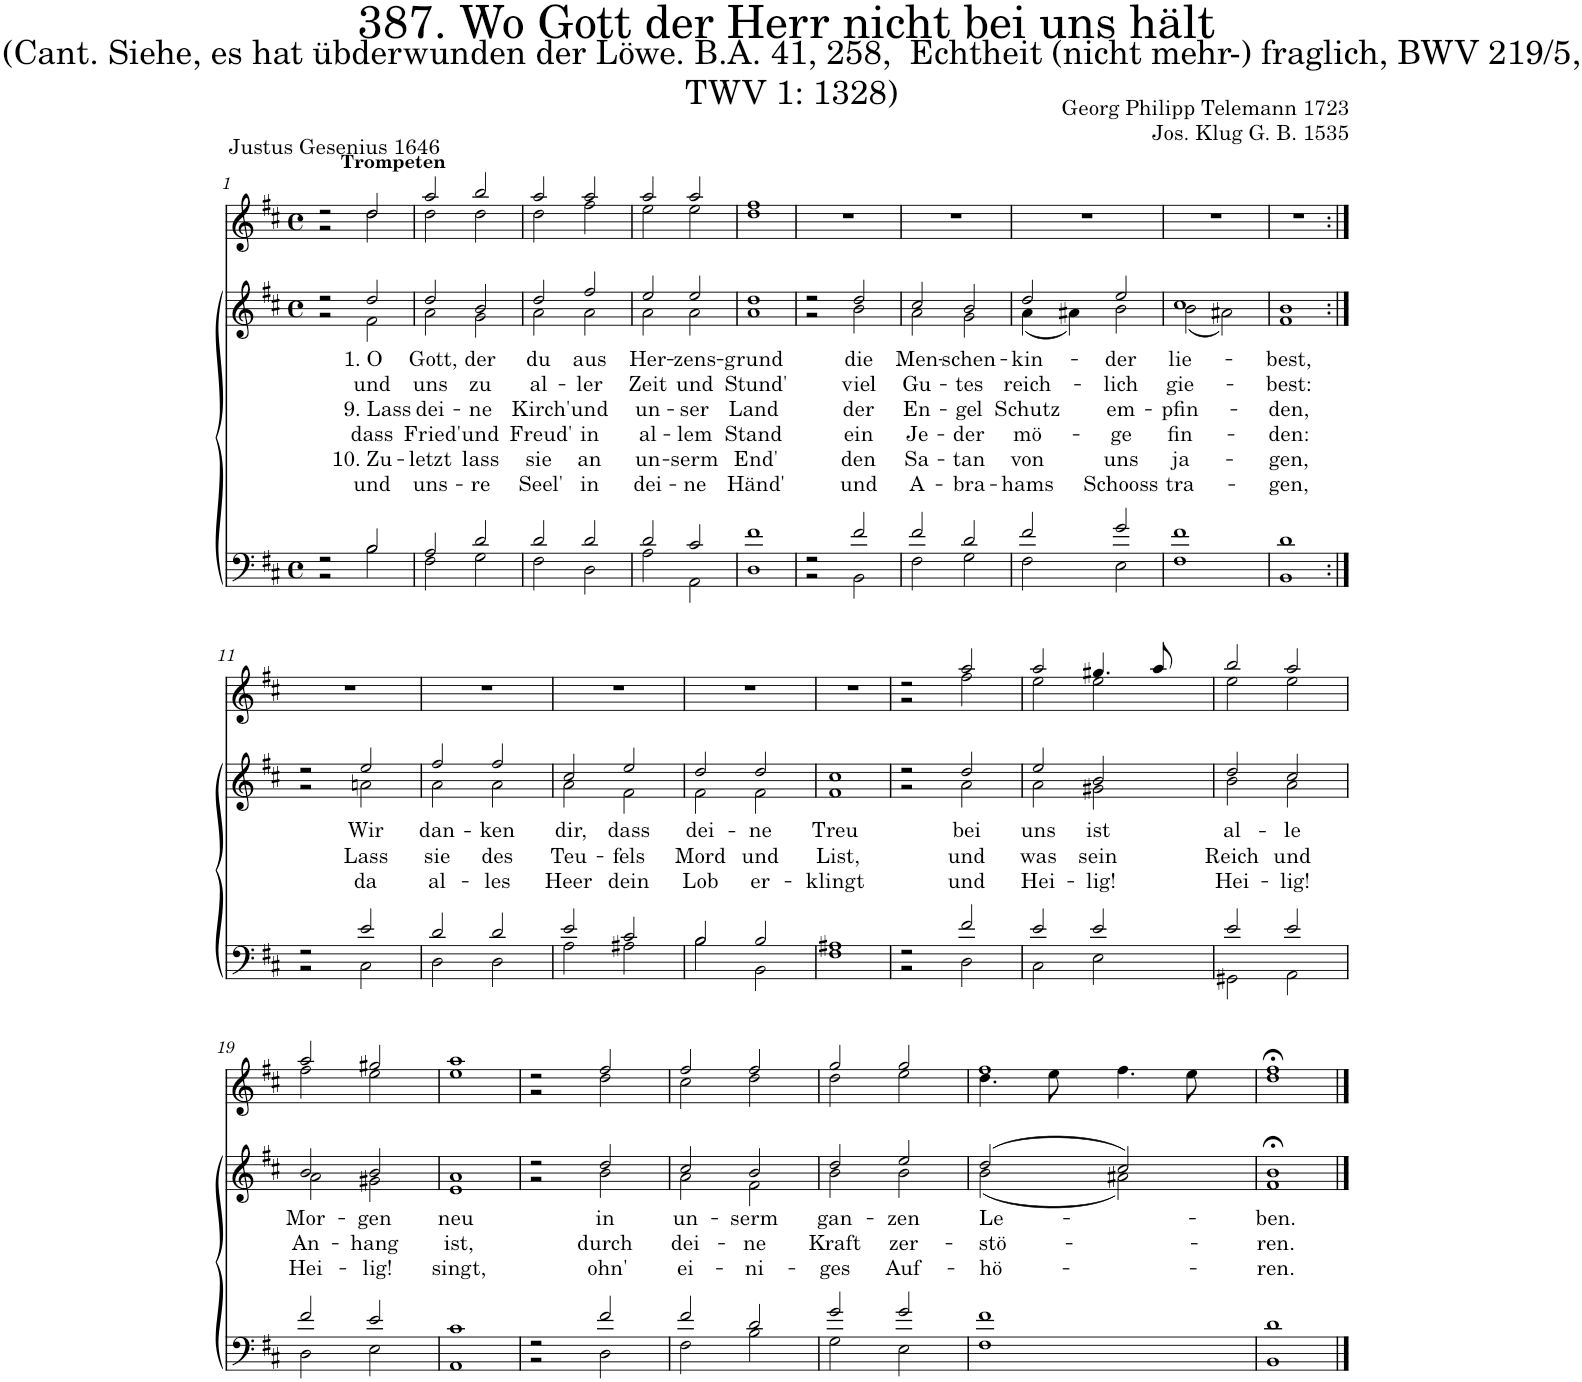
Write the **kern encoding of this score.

**kern	**kern	**text	**text	**text	**text	**text	**text	**kern
*part3	*part2	*part2	*part2	*part2	*part2	*part2	*part2	*part1
*staff3	*staff2	*staff2	*staff2	*staff2	*staff2	*staff2	*staff2	*staff1
*I"Tenor/Bass	*I"Soprano/Alto	*	*	*	*	*	*	*I"D Trumpet
*	*	*	*	*	*	*	*	*I'Tpt
*clefF4	*clefG2	*	*	*	*	*	*	*clefG2
*	*	*	*	*	*	*	*	*ITrd-1c-2
*k[f#c#]	*k[f#c#]	*	*	*	*	*	*	*k[f#c#]
*M4/4	*M4/4	*	*	*	*	*	*	*M4/4
*met(c)	*met(c)	*	*	*	*	*	*	*met(c)
=1	=1	=1	=1	=1	=1	=1	=1	=1
*^	*^	*	*	*	*	*	*	*^
2r	2r	2r	2r	.	.	.	.	.	.	2r	2r
!	!	!	!	!	!	!	!	!	!	!LO:TX:a:B:t=Trompeten	!
!	!	!	!	!LO:LY:b	!LO:LY:b	!LO:LY:b	!LO:LY:b	!LO:LY:b	!LO:LY:b	!	!
2B/	2B\	2dd/	2f#\	1. O	und	9. Lass	dass	10. Zu-	und	2dd/	2dd\
=2	=2	=2	=2	=2	=2	=2	=2	=2	=2	=2	=2
!	!	!	!	!LO:LY:b	!LO:LY:b	!LO:LY:b	!LO:LY:b	!LO:LY:b	!LO:LY:b	!	!
2A/	2F#\	2dd/	2a\	Gott,	uns	dei-	Fried'	-letzt	uns-	2aa/	2dd\
!	!	!	!	!LO:LY:b	!LO:LY:b	!LO:LY:b	!LO:LY:b	!LO:LY:b	!LO:LY:b	!	!
2d/	2G\	2b/	2g\	der	zu	-ne	und	lass	-re	2bb/	2dd\
=3	=3	=3	=3	=3	=3	=3	=3	=3	=3	=3	=3
!	!	!	!	!LO:LY:b	!LO:LY:b	!LO:LY:b	!LO:LY:b	!LO:LY:b	!LO:LY:b	!	!
2d/	2F#\	2dd/	2a\	du	al-	Kirch'	Freud'	sie	Seel'	2aa/	2dd\
!	!	!	!	!LO:LY:b	!LO:LY:b	!LO:LY:b	!LO:LY:b	!LO:LY:b	!LO:LY:b	!	!
2d/	2D\	2ff#/	2a\	aus	-ler	und	in	an	in	2aa/	2ff#\
=4	=4	=4	=4	=4	=4	=4	=4	=4	=4	=4	=4
!	!	!	!	!LO:LY:b	!LO:LY:b	!LO:LY:b	!LO:LY:b	!LO:LY:b	!LO:LY:b	!	!
2d/	2A\	2ee/	2a\	Her-	Zeit	un-	al-	un-	dei-	2aa/	2ee\
!	!	!	!	!LO:LY:b	!LO:LY:b	!LO:LY:b	!LO:LY:b	!LO:LY:b	!LO:LY:b	!	!
2c#/	2AA\	2ee/	2a\	-zens-	und	-ser	-lem	-serm	-ne	2aa/	2ee\
=5	=5	=5	=5	=5	=5	=5	=5	=5	=5	=5	=5
!	!	!	!	!LO:LY:b	!LO:LY:b	!LO:LY:b	!LO:LY:b	!LO:LY:b	!LO:LY:b	!	!
1f#	1D	1dd	1a	-grund	Stund'	Land	Stand	End'	Händ'	1ff#	1dd
*	*	*	*	*	*	*	*	*	*	*v	*v
=6	=6	=6	=6	=6	=6	=6	=6	=6	=6	=6
2r	2r	2r	2r	.	.	.	.	.	.	1r
!	!	!	!	!LO:LY:b	!LO:LY:b	!LO:LY:b	!LO:LY:b	!LO:LY:b	!LO:LY:b	!
2f#/	2BB\	2dd/	2b\	die	viel	der	ein	den	und	.
=7	=7	=7	=7	=7	=7	=7	=7	=7	=7	=7
!	!	!	!	!LO:LY:b	!LO:LY:b	!LO:LY:b	!LO:LY:b	!LO:LY:b	!LO:LY:b	!
2f#/	2F#\	2cc#/	2a\	Men-	Gu-	En-	Je-	Sa-	A-	1r
!	!	!	!	!LO:LY:b	!LO:LY:b	!LO:LY:b	!LO:LY:b	!LO:LY:b	!LO:LY:b	!
2d/	2G\	2b/	2g\	-schen-	-tes	-gel	-der	-tan	-bra-	.
=8	=8	=8	=8	=8	=8	=8	=8	=8	=8	=8
!	!	!	!	!LO:LY:b	!LO:LY:b	!LO:LY:b	!LO:LY:b	!LO:LY:b	!LO:LY:b	!
2f#/	2F#\	2dd/	(4a\	-kin-	reich-	Schutz	mö-	von	-hams	1r
.	.	.	4a#X\)	.	.	.	.	.	.	.
!	!	!	!	!LO:LY:b	!LO:LY:b	!LO:LY:b	!LO:LY:b	!LO:LY:b	!LO:LY:b	!
2g/	2E\	2ee/	2b\	-der	-lich	em-	-ge	uns	Schooss	.
=9	=9	=9	=9	=9	=9	=9	=9	=9	=9	=9
!	!	!	!	!LO:LY:b	!LO:LY:b	!LO:LY:b	!LO:LY:b	!LO:LY:b	!LO:LY:b	!
1f#	1F#	1cc#	(2b\	lie-	gie-	-pfin-	fin-	ja-	tra-	1r
.	.	.	2a#X\)	.	.	.	.	.	.	.
=10	=10	=10	=10	=10	=10	=10	=10	=10	=10	=10
!	!	!	!	!LO:LY:b	!LO:LY:b	!LO:LY:b	!LO:LY:b	!LO:LY:b	!LO:LY:b	!
1d	1BB	1b	1f#	-best,	-best:	-den,	-den:	-gen,	-gen,	1r
!!LO:LB:g=z
=11:|!	=11:|!	=11:|!	=11:|!	=11:|!	=11:|!	=11:|!	=11:|!	=11:|!	=11:|!	=11:|!
2r	2r	2r	2r	.	.	.	.	.	.	1r
!	!	!	!	!LO:LY:b	!LO:LY:b	!LO:LY:b	!	!	!	!
2e/	2C#\	2ee/	2an\	Wir	Lass	da	.	.	.	.
=12	=12	=12	=12	=12	=12	=12	=12	=12	=12	=12
!	!	!	!	!LO:LY:b	!LO:LY:b	!LO:LY:b	!	!	!	!
2d/	2D\	2ff#/	2a\	dan-	sie	al-	.	.	.	1r
!	!	!	!	!LO:LY:b	!LO:LY:b	!LO:LY:b	!	!	!	!
2d/	2D\	2ff#/	2a\	-ken	des	-les	.	.	.	.
=13	=13	=13	=13	=13	=13	=13	=13	=13	=13	=13
!	!	!	!	!LO:LY:b	!LO:LY:b	!LO:LY:b	!	!	!	!
2e/	2A\	2cc#/	2a\	dir,	Teu-	Heer	.	.	.	1r
!	!	!	!	!LO:LY:b	!LO:LY:b	!LO:LY:b	!	!	!	!
2c#/	2A#X\	2ee/	2f#\	dass	-fels	dein	.	.	.	.
=14	=14	=14	=14	=14	=14	=14	=14	=14	=14	=14
!	!	!	!	!LO:LY:b	!LO:LY:b	!LO:LY:b	!	!	!	!
2B/	2B\	2dd/	2f#\	dei-	Mord	Lob	.	.	.	1r
!	!	!	!	!LO:LY:b	!LO:LY:b	!LO:LY:b	!	!	!	!
2B/	2BB\	2dd/	2f#\	-ne	und	er-	.	.	.	.
=15	=15	=15	=15	=15	=15	=15	=15	=15	=15	=15
!	!	!	!	!LO:LY:b	!LO:LY:b	!LO:LY:b	!	!	!	!
1A#X	1F#	1cc#	1f#	Treu	List,	-klingt	.	.	.	1r
=16	=16	=16	=16	=16	=16	=16	=16	=16	=16	=16
*	*	*	*	*	*	*	*	*	*	*^
2r	2r	2r	2r	.	.	.	.	.	.	2r	2r
!	!	!	!	!LO:LY:b	!LO:LY:b	!LO:LY:b	!	!	!	!	!
2f#/	2D\	2dd/	2a\	bei	und	und	.	.	.	2aa/	2ff#\
=17	=17	=17	=17	=17	=17	=17	=17	=17	=17	=17	=17
!	!	!	!	!LO:LY:b	!LO:LY:b	!LO:LY:b	!	!	!	!	!
2e/	2C#\	2ee/	2a\	uns	was	Hei-	.	.	.	2aa/	2ee\
!	!	!	!	!LO:LY:b	!LO:LY:b	!LO:LY:b	!	!	!	!	!
2e/	2E\	2b/	2g#X\	ist	sein	-lig!	.	.	.	4.gg#X/	2ee\
.	.	.	.	.	.	.	.	.	.	8aa/	.
=18	=18	=18	=18	=18	=18	=18	=18	=18	=18	=18	=18
!	!	!	!	!LO:LY:b	!LO:LY:b	!LO:LY:b	!	!	!	!	!
2e/	2GG#X\	2dd/	2b\	al-	Reich	Hei-	.	.	.	2bb/	2ee\
!	!	!	!	!LO:LY:b	!LO:LY:b	!LO:LY:b	!	!	!	!	!
2e/	2AA\	2cc#/	2a\	-le	und	-lig!	.	.	.	2aa/	2ee\
!!LO:LB:g=z	!!
=19	=19	=19	=19	=19	=19	=19	=19	=19	=19	=19	=19
!	!	!	!	!LO:LY:b	!LO:LY:b	!LO:LY:b	!	!	!	!	!
2f#/	2D\	2b/	2a\	Mor-	An-	Hei-	.	.	.	2aa/	2ff#\
!	!	!	!	!LO:LY:b	!LO:LY:b	!LO:LY:b	!	!	!	!	!
2e/	2E\	2b/	2g#X\	-gen	-hang	-lig!	.	.	.	2gg#X/	2ee\
=20	=20	=20	=20	=20	=20	=20	=20	=20	=20	=20	=20
!	!	!	!	!LO:LY:b	!LO:LY:b	!LO:LY:b	!	!	!	!	!
1c#	1AA	1a	1e	neu	ist,	singt,	.	.	.	1aa	1ee
=21	=21	=21	=21	=21	=21	=21	=21	=21	=21	=21	=21
2r	2r	2r	2r	.	.	.	.	.	.	2r	2r
!	!	!	!	!LO:LY:b	!LO:LY:b	!LO:LY:b	!	!	!	!	!
2f#/	2D\	2dd/	2b\	in	durch	ohn'	.	.	.	2ff#/	2dd\
=22	=22	=22	=22	=22	=22	=22	=22	=22	=22	=22	=22
!	!	!	!	!LO:LY:b	!LO:LY:b	!LO:LY:b	!	!	!	!	!
2f#/	2F#\	2cc#/	2a\	un-	dei-	ei-	.	.	.	2ff#/	2cc#\
!	!	!	!	!LO:LY:b	!LO:LY:b	!LO:LY:b	!	!	!	!	!
2d/	2B\	2b/	2f#\	-serm	-ne	-ni-	.	.	.	2ff#/	2dd\
=23	=23	=23	=23	=23	=23	=23	=23	=23	=23	=23	=23
!	!	!	!	!LO:LY:b	!LO:LY:b	!LO:LY:b	!	!	!	!	!
2g/	2G\	2dd/	2b\	gan-	Kraft	-ges	.	.	.	2gg/	2dd\
!	!	!	!	!LO:LY:b	!LO:LY:b	!LO:LY:b	!	!	!	!	!
2g/	2E\	2ee/	2b\	-zen	zer-	Auf-	.	.	.	2gg/	2ee\
=24	=24	=24	=24	=24	=24	=24	=24	=24	=24	=24	=24
!	!	!	!	!LO:LY:b	!LO:LY:b	!LO:LY:b	!	!	!	!	!
1f#	1F#	(2dd/	(2b\	Le-	-stö-	-hö-	.	.	.	1ff#	4.dd\
.	.	.	.	.	.	.	.	.	.	.	8ee\
.	.	2cc#/)	2a#X\)	.	.	.	.	.	.	.	4.ff#\
.	.	.	.	.	.	.	.	.	.	.	8ee\
=25	=25	=25	=25	=25	=25	=25	=25	=25	=25	=25	=25
!	!	!	!	!LO:LY:b	!LO:LY:b	!LO:LY:b	!	!	!	!	!
1d	1BB	1b;<	1f#	-ben.	-ren.	-ren.	.	.	.	1ff#;<	1dd
*v	*v	*	*	*	*	*	*	*	*	*v	*v
*	*v	*v	*	*	*	*	*	*	*
==	==	==	==	==	==	==	==	==
*-	*-	*-	*-	*-	*-	*-	*-	*-
